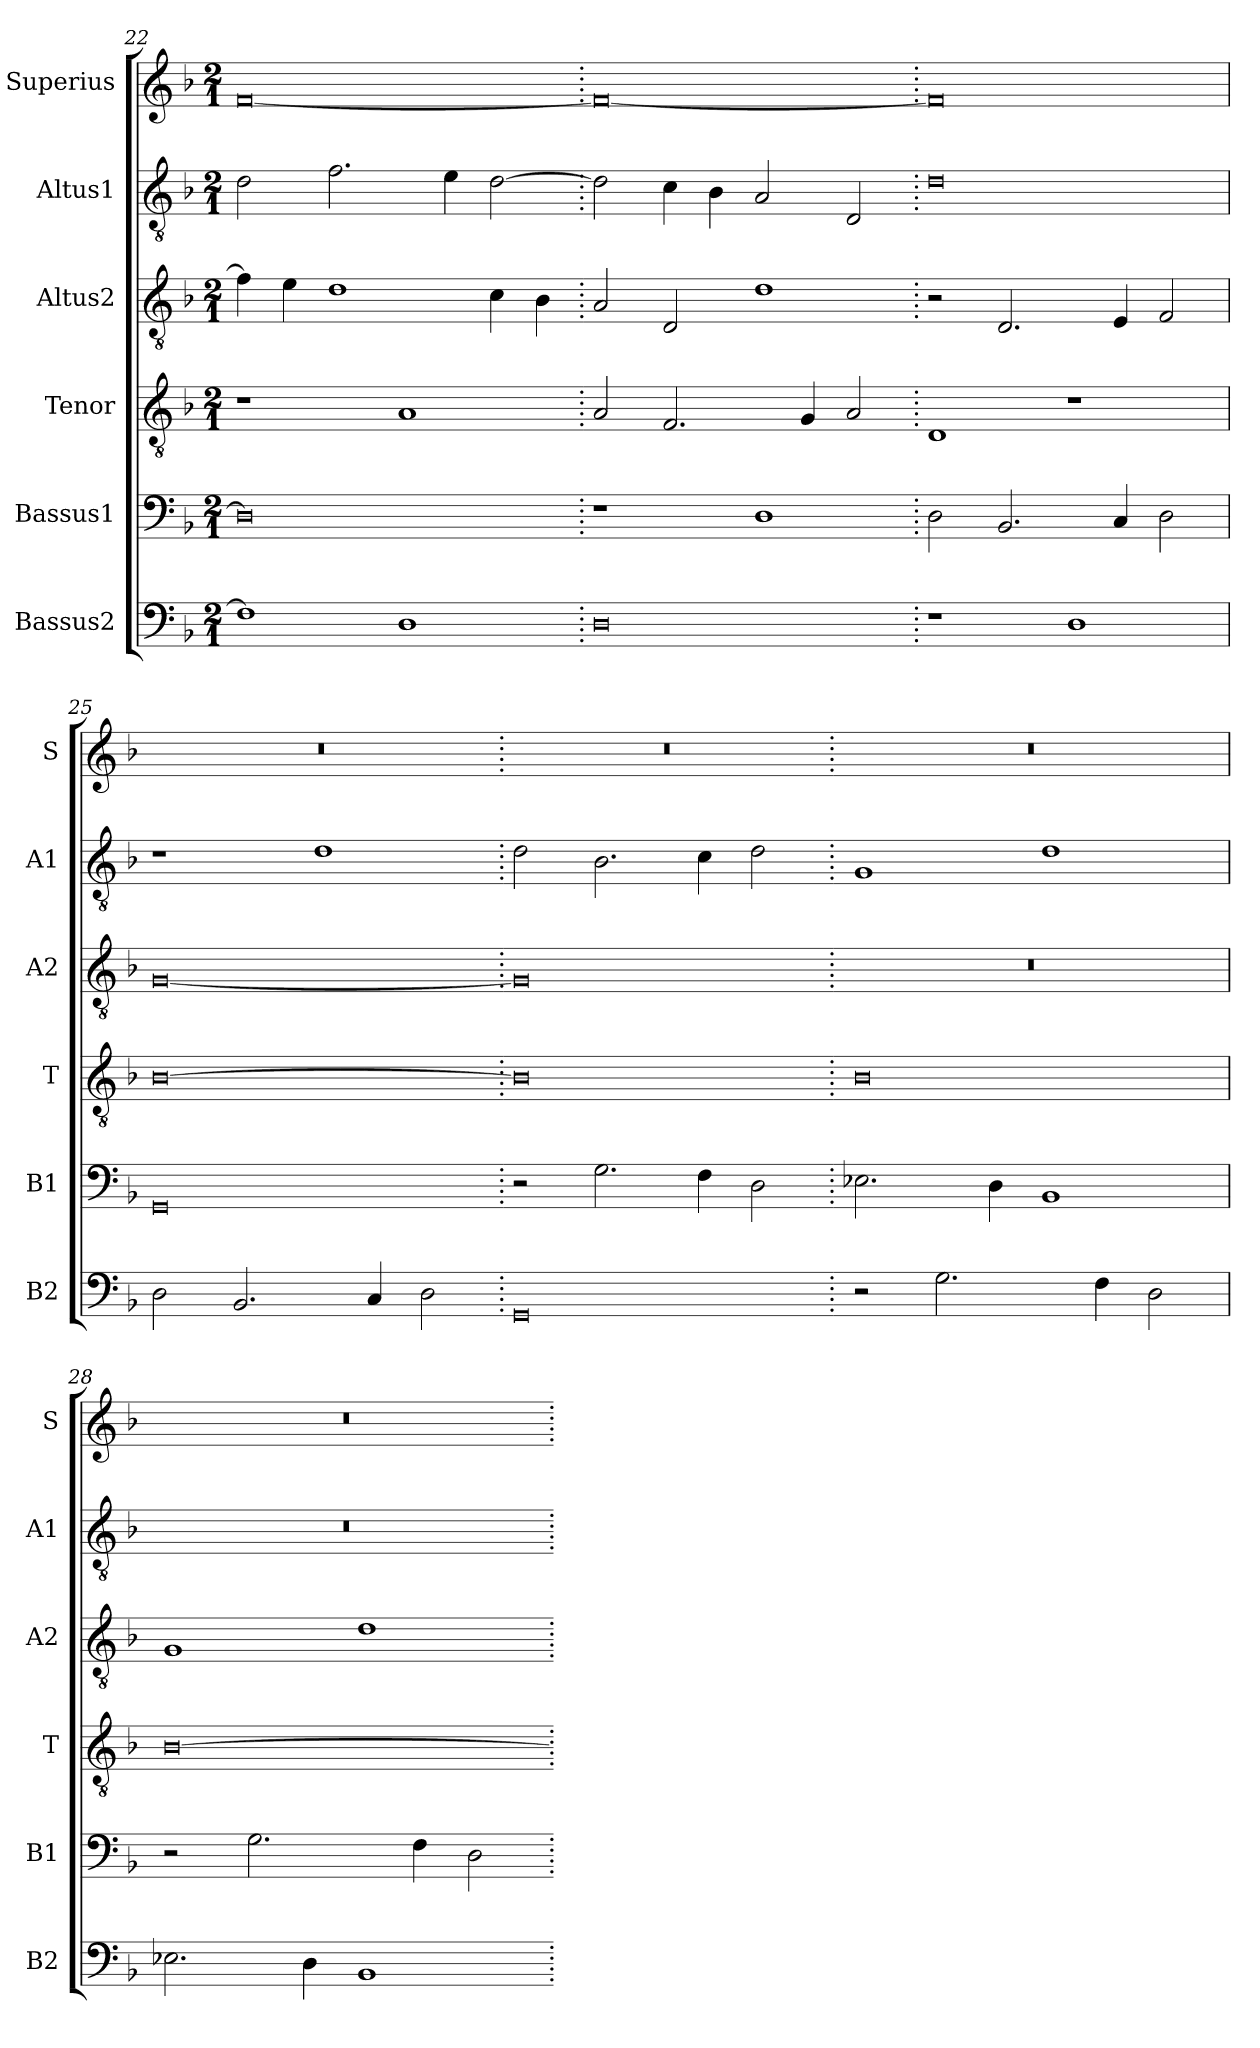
**kern	**kern	**kern	**kern	**kern	**kern
*part6	*part5	*part4	*part3	*part2	*part1
*staff6	*staff5	*staff4	*staff3	*staff2	*staff1
*I"Bassus2	*I"Bassus1	*I"Tenor	*I"Altus2	*I"Altus1	*I"Superius
*I'B2	*I'B1	*I'T	*I'A2	*I'A1	*I'S
*clefF4	*clefF4	*clefGv2	*clefGv2	*clefGv2	*clefG2
*k[b-]	*k[b-]	*k[b-]	*k[b-]	*k[b-]	*k[b-]
*M2/1	*M2/1	*M2/1	*M2/1	*M2/1	*M2/1
=22	=22	=22	=22	=22	=22
1F]	0D]	1r	4f\]	2d\	[0f
.	.	.	4e\	.	.
.	.	.	1d	2.f\	.
1D	.	1A	.	.	.
.	.	.	.	4e\	.
.	.	.	4c\	[2d\	.
.	.	.	4B-\	.	.
=23.	=23.	=23.	=23.	=23.	=23.
0D	1r	2A/	2A/	2d\]	0f_
.	.	2.F/	2D/	4c\	.
.	.	.	.	4B-\	.
.	1D	.	1d	2A/	.
.	.	4G/	.	.	.
.	.	2A/	.	2D/	.
=24.	=24.	=24.	=24.	=24.	=24.
1r	2D\	1D	2r	0d	0f]
.	2.BB-/	.	2.D/	.	.
1D	.	1r	.	.	.
.	4C/	.	4E/	.	.
.	2D\	.	2F/	.	.
=25	=25	=25	=25	=25	=25
2D\	0GG	[0B-	[0G	1r	0r
2.BB-/	.	.	.	.	.
.	.	.	.	1d	.
4C/	.	.	.	.	.
2D\	.	.	.	.	.
=26.	=26.	=26.	=26.	=26.	=26.
0GG	2r	0B-]	0G]	2d\	0r
.	2.G\	.	.	2.B-\	.
.	4F\	.	.	4c\	.
.	2D\	.	.	2d\	.
=27.	=27.	=27.	=27.	=27.	=27.
2r	2.E-X\	0B-	0r	1G	0r
2.G\	.	.	.	.	.
.	4D\	.	.	.	.
.	1BB-	.	.	1d	.
4F\	.	.	.	.	.
2D\	.	.	.	.	.
=28	=28	=28	=28	=28	=28
2.E-X\	2r	[0B-	1G	0r	0r
.	2.G\	.	.	.	.
4D\	.	.	.	.	.
1BB-	.	.	1d	.	.
.	4F\	.	.	.	.
.	2D\	.	.	.	.
=.	=.	=.	=.	=.	=.
*-	*-	*-	*-	*-	*-
